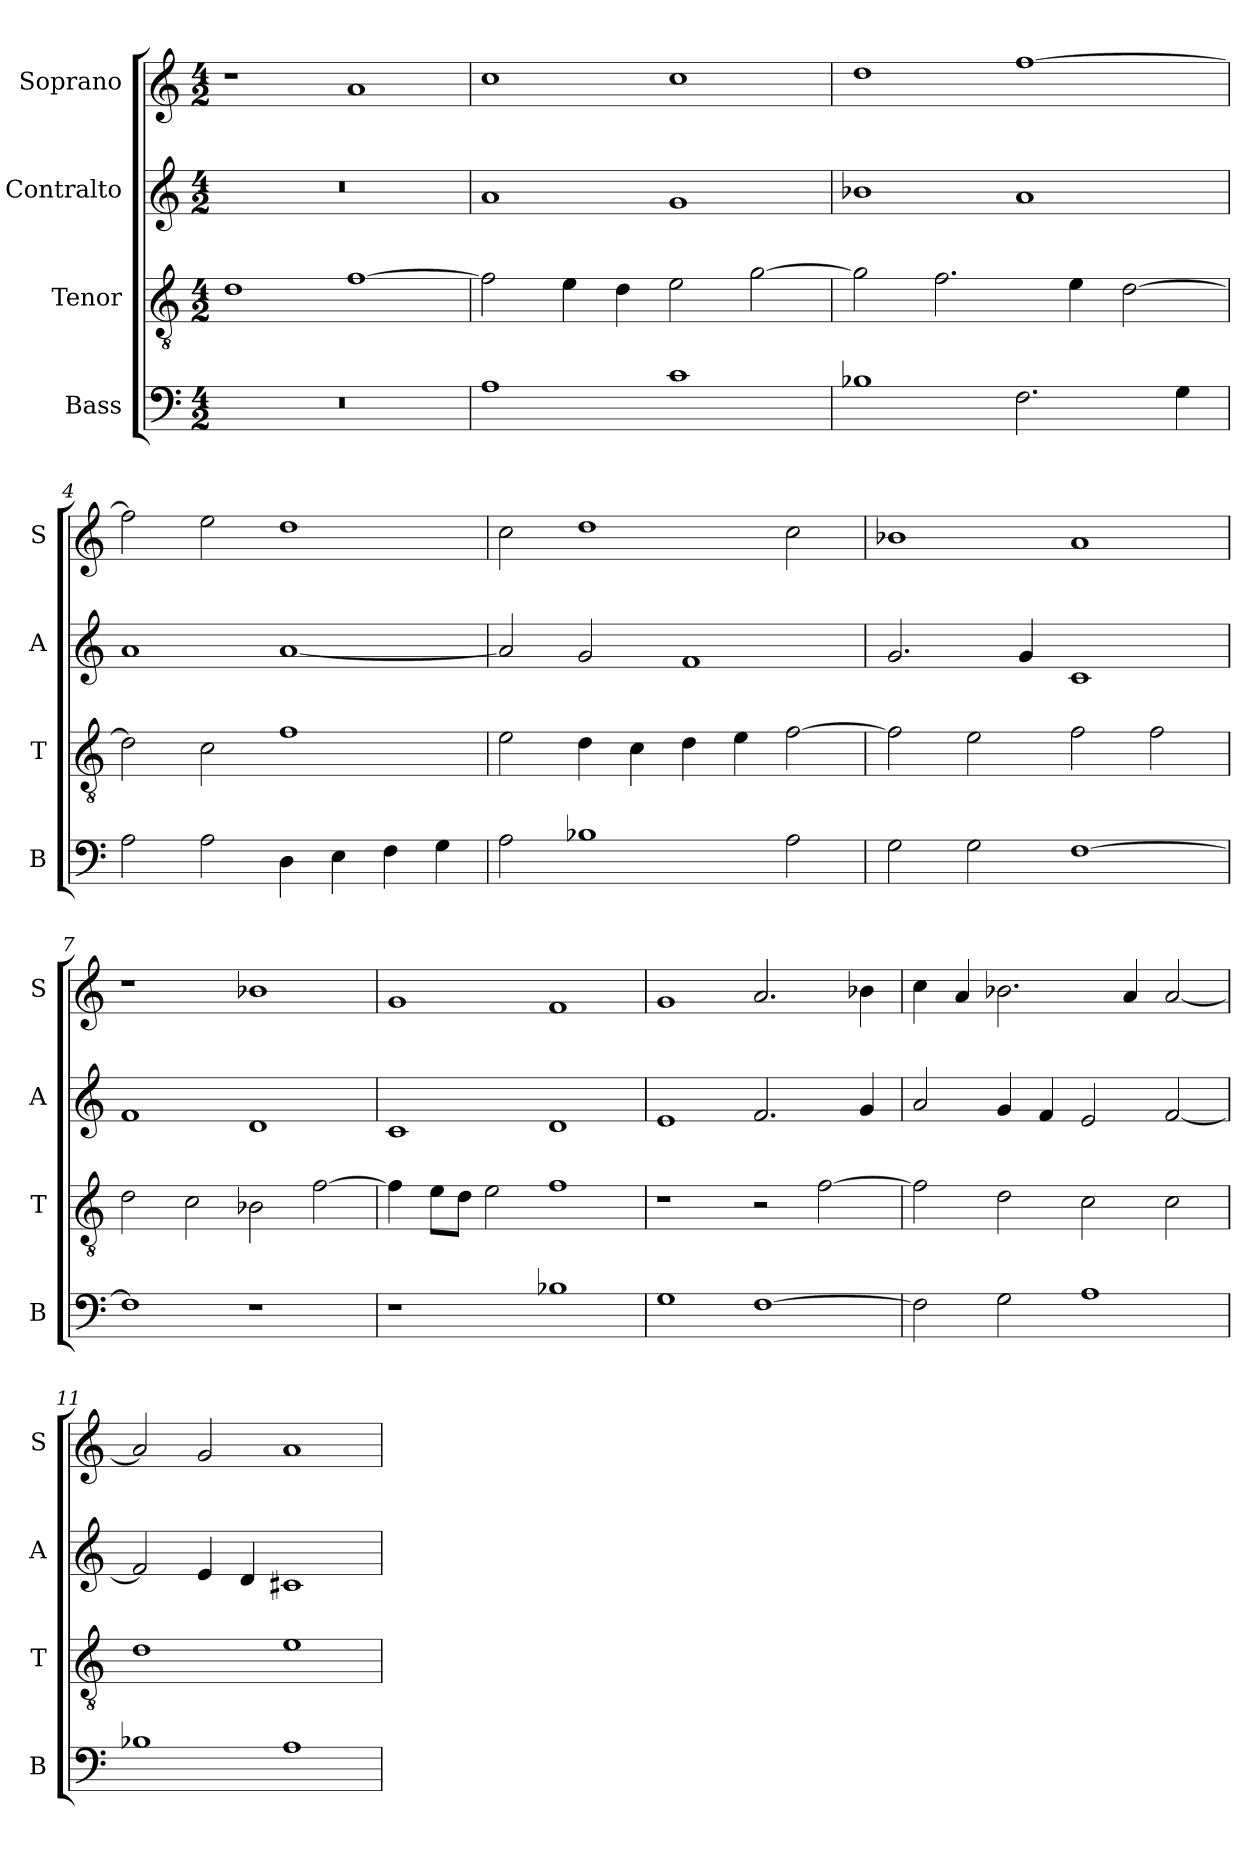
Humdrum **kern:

**kern	**kern	**kern	**kern
*part4	*part3	*part2	*part1
*staff4	*staff3	*staff2	*staff1
*I"Bass	*I"Tenor	*I"Contralto	*I"Soprano
*I'B	*I'T	*I'A	*I'S
*clefF4	*clefGv2	*clefG2	*clefG2
*k[]	*k[]	*k[]	*k[]
*M4/2	*M4/2	*M4/2	*M4/2
=1	=1	=1	=1
0r	1d	0r	1r
.	[1f	.	1a
=2	=2	=2	=2
1A	2f]	1a	1cc
.	4e	.	.
.	4d	.	.
1c	2e	1g	1cc
.	[2g	.	.
=3	=3	=3	=3
1B-X	2g]	1b-X	1dd
.	2.f	.	.
2.F	.	1a	[1ff
.	4e	.	.
.	[2d	.	.
4G	.	.	.
=4	=4	=4	=4
2A	2d]	1a	2ff]
2A	2c	.	2ee
4D	1f	[1a	1dd
4E	.	.	.
4F	.	.	.
4G	.	.	.
=5	=5	=5	=5
2A	2e	2a]	2cc
1B-X	4d	2g	1dd
.	4c	.	.
.	4d	1f	.
.	4e	.	.
2A	[2f	.	2cc
=6	=6	=6	=6
2G	2f]	2.g	1b-X
2G	2e	.	.
.	.	4g	.
[1F	2f	1c	1a
.	2f	.	.
=7	=7	=7	=7
1F]	2d	1f	1r
.	2c	.	.
1r	2B-X	1d	1b-X
.	[2f	.	.
=8	=8	=8	=8
1r	4f]	1c	1g
.	8e\L	.	.
.	8d\J	.	.
.	2e	.	.
1B-X	1f	1d	1f
=9	=9	=9	=9
1G	1r	1e	1g
[1F	2r	2.f	2.a
.	[2f	.	.
.	.	4g	4b-X
=10	=10	=10	=10
2F]	2f]	2a	4cc
.	.	.	4a
2G	2d	4g	2.b-X
.	.	4f	.
1A	2c	2e	.
.	.	.	4a
.	2c	[2f	[2a
=11	=11	=11	=11
1B-X	1d	2f]	2a]
.	.	4e	2g
.	.	4d	.
1A	1e	1c#X	1a
=	=	=	=
*-	*-	*-	*-
